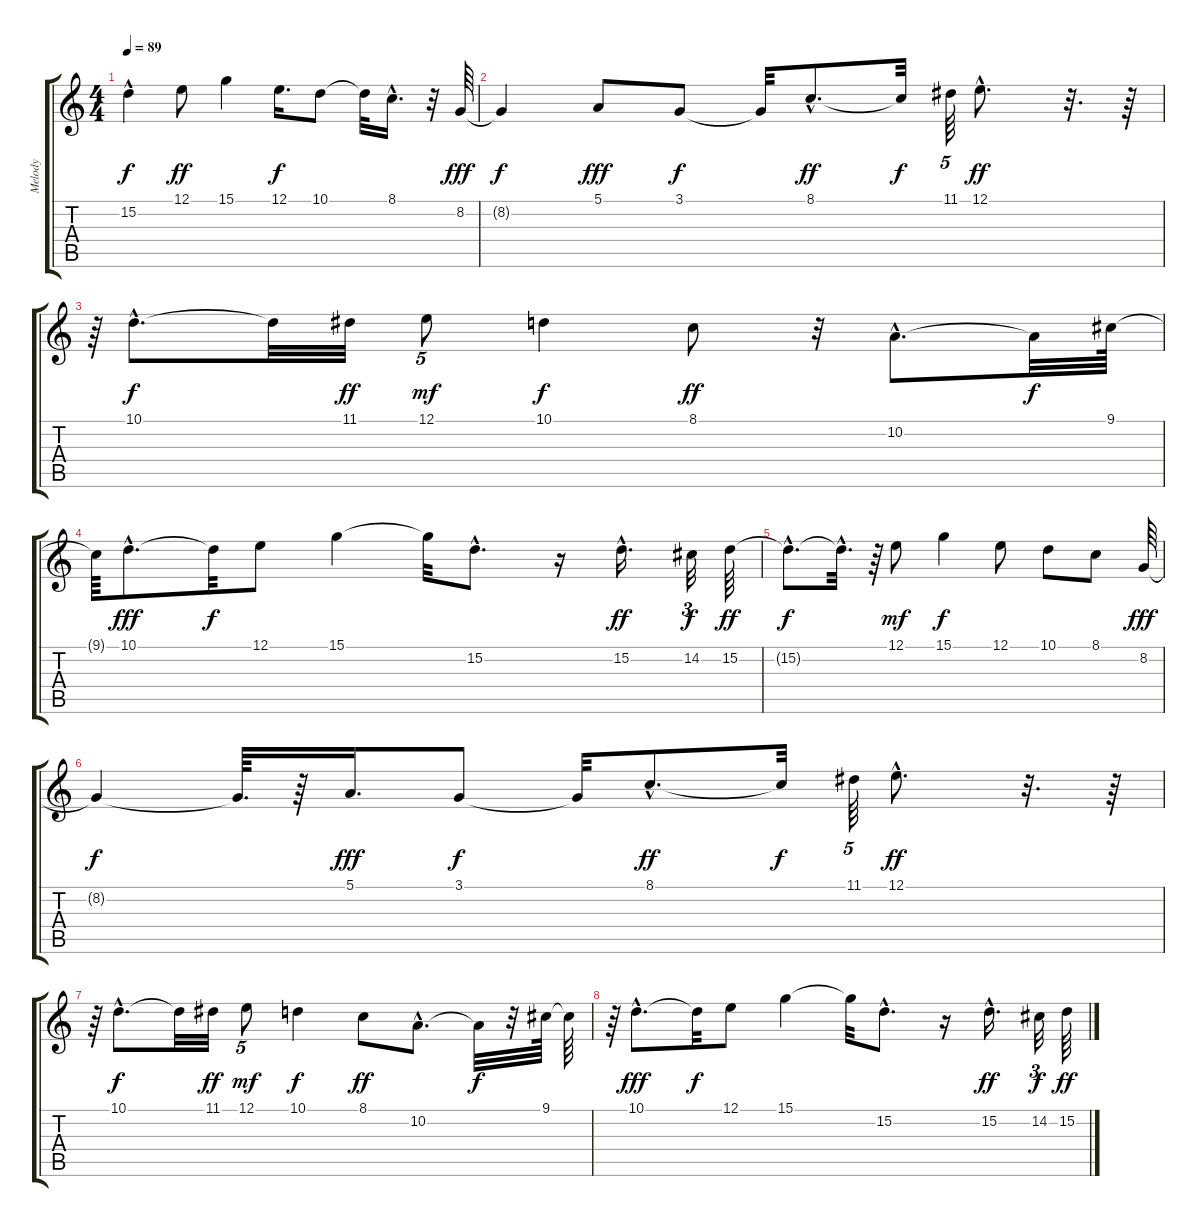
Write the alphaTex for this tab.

\track ("Melody" "Melody") {instrument shakuhachi}
\staff {score tabs}
\tuning (E4 B3 G3 D3 A2 E2) {hide}
\ts (4 4)
\tempo 89
\clef g2
\ks c
15.2{hac t}.4{dy f} 12.1.8{dy ff} 15.1.4 12.1.16{d dy f} 10.1.8 10.1{t}.32 8.1{hac}.16{d} r.32 8.2.64{dy fff} |
8.2{t}.4{dy f} 5.1.8{dy fff} 3.1.8{dy f} 3.1{t}.32 8.1{hac}.8{d dy ff} 8.1{t}.32{dy f} 11.1.64{tu (5 4)} 12.1{hac}.8{d dy ff} r.32{d} r.64 |
r.64{tu (3 2)} 10.1{hac}.8{d dy f} 10.1{t}.32 11.1.32{dy ff} 12.1.8{tu (5 4) dy mf} 10.1.4{dy f} 8.1.8{dy ff} r.32 10.2{hac}.8{d} 10.2{t}.32{dy f} 9.1.64 |
9.1{t}.64 10.1{hac}.8{d dy fff} 10.1{t}.32{dy f} 12.1.8 15.1.4 15.1{t}.32 15.2{hac}.8{d} r.16 15.2{hac}.16{d dy ff} 14.2.32{tu (3 2) dy f} 15.2.64{dy ff} |
15.2{hac t}.8{d dy f} 15.2{hac t}.32{d} r.64 12.1.8{dy mf} 15.1.4{dy f} 12.1.8 10.1.8 8.1.8 8.2.64{dy fff} |
8.2{t}.4{dy f} 8.2{t}.64{d} r.64 5.1.16{d dy fff} 3.1.8{dy f} 3.1{t}.32 8.1{hac}.8{d dy ff} 8.1{t}.32{dy f} 11.1.64{tu (5 4)} 12.1{hac}.8{d dy ff} r.32{d} r.64 |
r.64 10.1{hac}.8{d dy f} 10.1{t}.32 11.1.32{dy ff} 12.1.8{tu (5 4) dy mf} 10.1.4{dy f} 8.1.8{dy ff} 10.2{hac}.8{d} 10.2{t}.32{dy f} r.32 9.1.64 9.1{t}.64 |
r.64 10.1{hac}.8{d dy fff} 10.1{t}.32{dy f} 12.1.8 15.1.4 15.1{t}.32 15.2{hac}.8{d} r.16 15.2{hac}.16{d dy ff} 14.2.32{tu (3 2) dy f volume 14} 15.2.64{dy ff}
